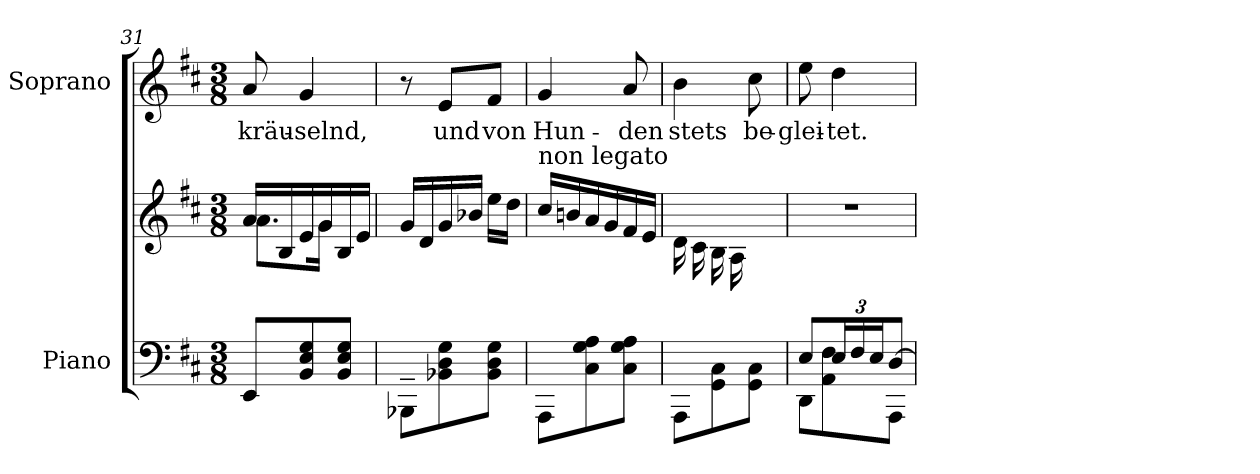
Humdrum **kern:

**kern	**kern	**kern	**text
*part2	*part2	*part1	*part1
*staff3	*staff2	*staff1	*staff1
*I"Piano	*	*I"Soprano	*
*I'Pno	*	*I'S.	*
*clefF4	*clefG2	*clefG2	*
*k[f#c#]	*k[f#c#]	*k[f#c#]	*
*D:	*D:	*D:	*
*M3/8	*M3/8	*M3/8	*
=31	=31	=31	=31
*	*^	*	*
!	!	!	!	!LO:LY:b
8EE/L	16a/LL	8.a\L	8a/	-kräu-
.	16B/	.	.	.
!	!	!	!	!LO:LY:b
8G/ 8E/ 8BB/	16e/	.	4g/	-selnd,
.	16g/	16g\Jk	.	.
8G/ 8E/ 8BB/J	16B/	8ryy	.	.
.	16e/JJ	.	.	.
*	*v	*v	*	*
!!LO:LB:g=z
=32	=32	=32	=32
8BBB-X~>\L	16g/LL	8r	.
.	16d/	.	.
!	!	!	!LO:LY:b
8G\ 8D\ 8BB-X\	16g/	8e/L	und
.	16b-X/JJ	.	.
!	!	!	!LO:LY:b
8G\ 8D\ 8BB-\J	16ee\LL	8f#/J	von
.	16dd\JJ	.	.
=33	=33	=33	=33
!	!LO:TX:a:t=non legato	!	!
!	!	!	!LO:LY:b
8AAA\L	16cc#/LL	4g/	Hun-
.	16bn/	.	.
8A\ 8G\ 8C#\	16a/	.	.
.	16g/	.	.
!	!	!	!LO:LY:b
8A\ 8G\ 8C#\J	16f#/	8a/	-den
.	16e/JJ	.	.
=34	=34	=34	=34
*^	*	*	*
!	!	!	!	!LO:LY:b
4ryy	8AAA\L	16d\LL	4b\	stets
.	.	16c#\	.	.
.	8C#\ 8GG\	16B\	.	.
.	.	16A\	.	.
!	!	!	!	!LO:LY:b
16G/	8C#\ 8GG\J	8ryy	8cc#\	be-
16F#/JJ	.	.	.	.
=35	=35	=35	=35	=35
!	!	!	!	!LO:LY:b
8E/L	8DD\L	4.r	8ee\	-glei-
!	!	!	!	!LO:LY:b
24E/L	8F#\ 8AA\	.	4dd\	-tet.
24F#/	.	.	.	.
24E/J	.	.	.	.
[>8D/J	8AAA\J	.	.	.
*v	*v	*	*	*
=	=	=	=
*-	*-	*-	*-
